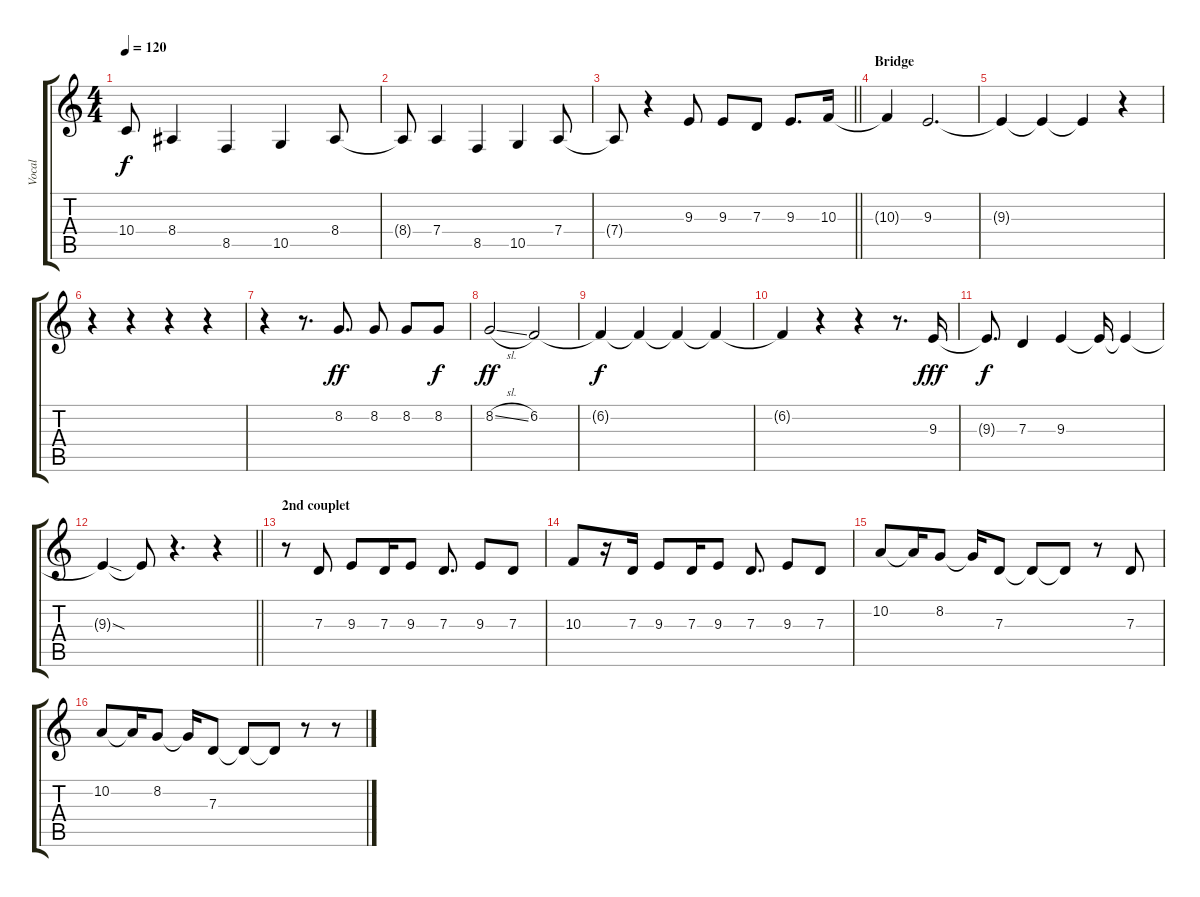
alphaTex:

\track ("Vocal" "Vocal") {instrument lead2sawtooth}
\staff {score tabs}
\tuning (E4 B3 G3 D3 A2 E2) {hide}
\ts (4 4)
\tempo 120
\clef g2
\ks c
10.4{t}.8{dy f} 8.4.4 8.5.4 10.5.4 8.4.8 |
8.4{t}.8 7.4.4 8.5.4 10.5.4 7.4.8 |
\barLineRight lightlight
7.4{t}.8 r.4 9.3.8 9.3.8 7.3.8 9.3.8{d} 10.3.16 |
\section ("" "Bridge")
10.3{t}.4 9.3.2{d} |
9.3{t}.4 9.3{t}.4 9.3{t}.4 r.4 |
r.4 r.4 r.4 r.4 |
r.4 r.8{d} 8.2.8{d dy ff} 8.2.8 8.2.8 8.2.8{dy f} |
8.2{sl}.2{dy ff} 6.2.2 |
6.2{t}.4{dy f} 6.2{t}.4 6.2{t}.4 6.2{t}.4 |
6.2{t}.4 r.4 r.4 r.8{d} 9.3.16{dy fff} |
9.3{t}.8{d dy f} 7.3.4 9.3.4 9.3{t}.16 9.3{t}.4 |
\barLineRight lightlight
9.3{sod t}.4 9.3{t}.8 r.4{d} r.4 |
\section ("" "2nd couplet")
r.8 7.3.8 9.3.8 7.3.16 9.3.8 7.3.8{d} 9.3.8 7.3.8 |
10.3.8 r.16 7.3.16 9.3.8 7.3.16 9.3.8 7.3.8{d} 9.3.8 7.3.8 |
10.2.8 10.2{t}.16 8.2.8 8.2{t}.16 7.3.8 7.3{t}.8 7.3{t}.8 r.8 7.3.8 |
10.2.8 10.2{t}.16 8.2.8 8.2{t}.16 7.3.8 7.3{t}.8 7.3{t}.8 r.8 r.8
